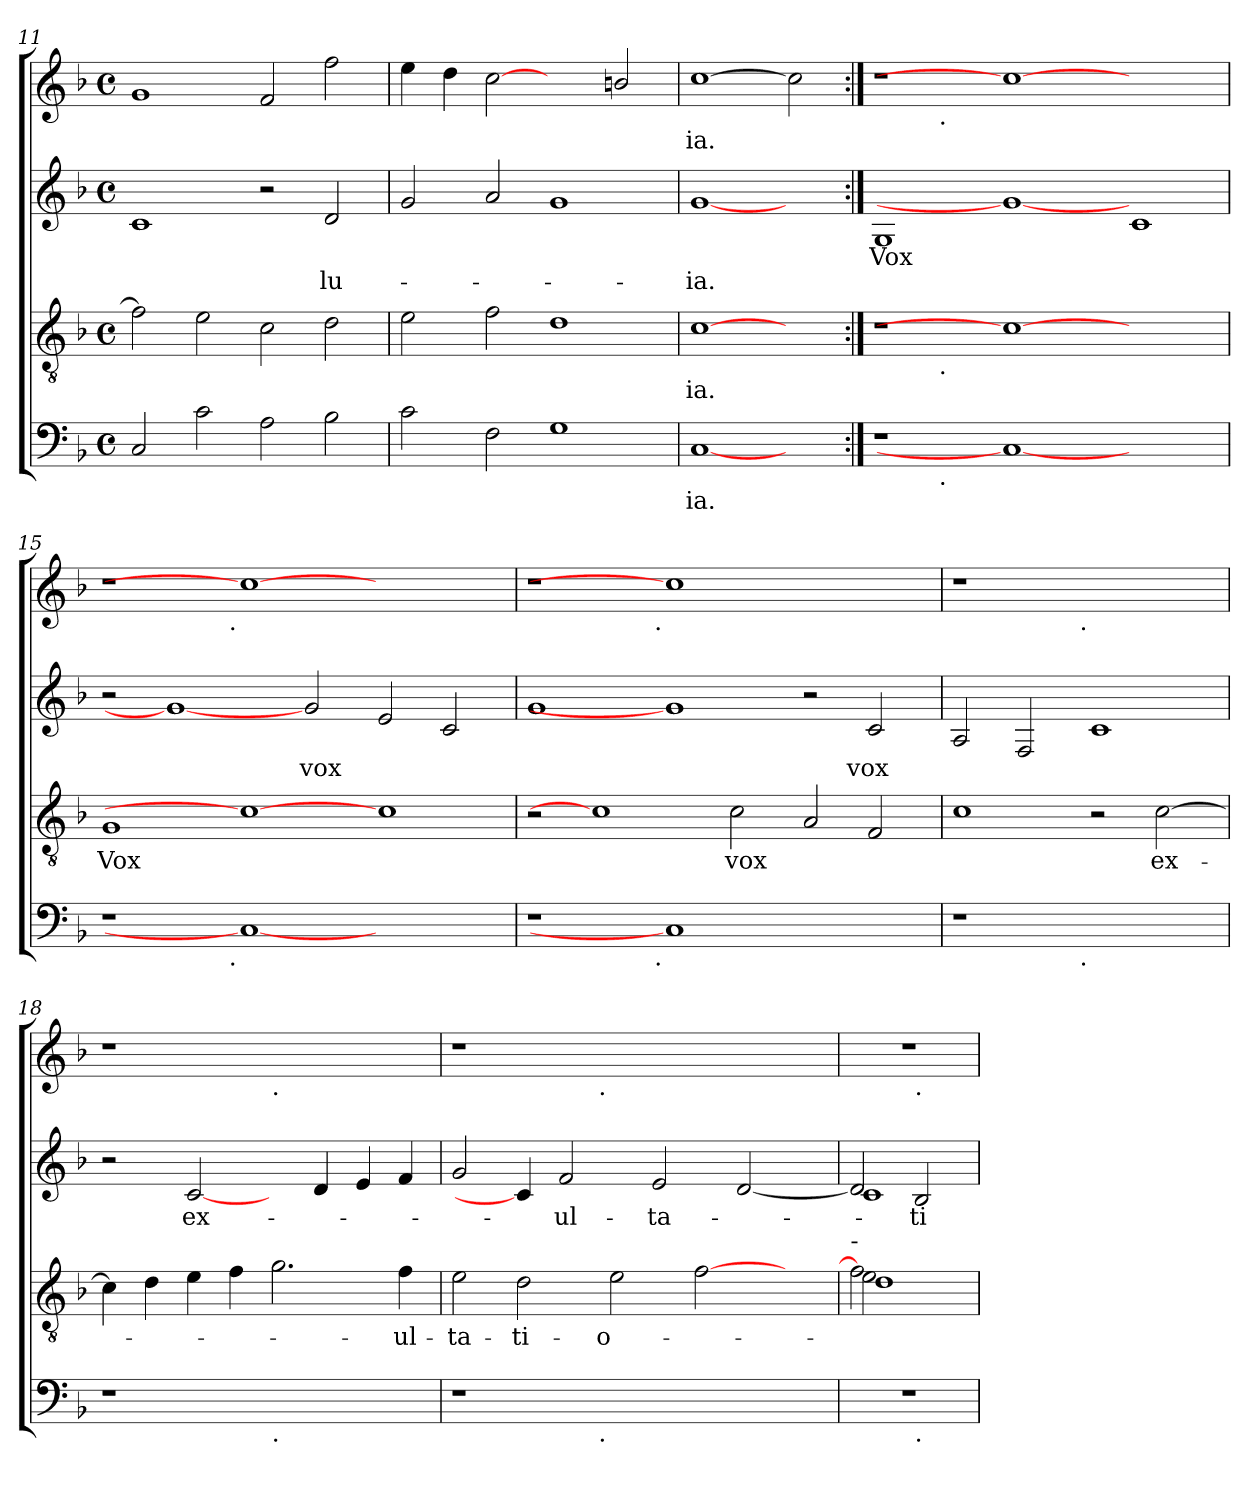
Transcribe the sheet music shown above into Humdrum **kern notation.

**kern	**text	**kern	**text	**kern	**text	**text	**kern	**text
*part4	*part4	*part3	*part3	*part2	*part2	*part2	*part1	*part1
*staff4	*staff4	*staff3	*staff3	*staff2	*staff2	*staff2	*staff1	*staff1
*clefF4	*	*clefGv2	*	*clefG2	*	*	*clefG2	*
*k[b-]	*	*k[b-]	*	*k[b-]	*	*	*k[b-]	*
*F:	*	*F:	*	*F:	*	*	*F:	*
*M4/4	*	*M4/4	*	*M4/4	*	*	*M4/4	*
*met(c)	*	*met(c)	*	*met(c)	*	*	*met(c)	*
=11	=11	=11	=11	=11	=11	=11	=11	=11
2C/	.	2f\]	.	1c	.	.	1g	.
2c\	.	2e\	.	.	.	.	.	.
2A\	.	2c\	.	2r	.	.	2f/	.
!	!	!	!	!	!	!LO:LY:b	!	!
2B-\	.	2d\	.	2d/	.	-lu-	2ff\	.
=12	=12	=12	=12	=12	=12	=12	=12	=12
2c\	.	2e\	.	2g/	.	.	4ee\	.
.	.	.	.	.	.	.	4dd\	.
2F\	.	2f\	.	2a/	.	.	[2cc	.
1G	.	1d	.	1g	.	.	2ryy	.
.	.	.	.	.	.	.	2bn/	.
=13	=13	=13	=13	=13	=13	=13	=13	=13
!	!LO:LY:b	!	!LO:LY:b	!	!	!LO:LY:b	!	!LO:LY:b
[1C	-ia.	[1c	-ia.	[1g	.	-ia.	[1cc	-ia.
2ryy	.	2ryy	.	2ryy	.	.	2cc]	.
!!LO:LB:g=z
=14:|!	=14:|!	=14:|!	=14:|!	=14:|!	=14:|!	=14:|!	=14:|!	=14:|!
!	!	!	!	!	!LO:LY:b	!	!	!
*^	*	*^	*	*	*	*	*^	*
1r	2ryy	.	1r	2ryy	.	1G	-Vox	.	1r	2ryy	.
!	!	!	!	!	!	!	!	!	!	!LO:TX:b:t=.	!
!	!	!	!	!LO:TX:b:t=.	!	!	!	!	!	!	!
!	!LO:TX:b:t=.	!	!	!	!	!	!	!	!	!	!
.	1ryy	.	.	1ryy	.	.	.	.	.	1ryy	.
1C_	.	.	1c_	.	.	1g_	.	.	1cc_	.	.
.	1.ryy	.	.	1.ryy	.	.	.	.	.	1.ryy	.
1ryy	.	.	1ryy	.	.	1c	.	.	1ryy	.	.
=15	=15	=15	=15	=15	=15	=15	=15	=15	=15	=15	=15
!	!	!	!	!	!LO:LY:b	!	!	!	!	!	!
*	*	*	*v	*v	*	*	*	*	*	*	*
1r	2ryy	.	1G	Vox	2r	.	.	1r	2ryy	.
.	4...ryy	.	.	.	1g_	.	.	.	4...ryy	.
!	!	!	!	!	!	!	!	!	!LO:TX:b:t=.	!
!	!LO:TX:b:t=.	!	!	!	!	!	!	!	!	!
.	1ryy	.	.	.	.	.	.	.	1ryy	.
1C_	.	.	1c_	.	.	.	.	1cc_	.	.
!	!	!	!	!	!	!LO:LY:b	!	!	!	!
.	.	.	.	.	2g/	vox	.	.	.	.
.	1ryy	.	.	.	.	.	.	.	1ryy	.
1ryy	.	.	1c	.	2e/	.	.	1ryy	.	.
.	.	.	.	.	2c/	.	.	.	.	.
.	32ryy	.	.	.	.	.	.	.	32ryy	.
=16	=16	=16	=16	=16	=16	=16	=16	=16	=16	=16
1r	2ryy	.	2r	.	1g	.	.	1r	2ryy	.
.	4...ryy	.	1c]	.	.	.	.	.	4...ryy	.
!	!	!	!	!	!	!	!	!	!LO:TX:b:t=.	!
!	!LO:TX:b:t=.	!	!	!	!	!	!	!	!	!
.	1ryy	.	.	.	.	.	.	.	1ryy	.
1C]	.	.	.	.	1g]	.	.	1cc]	.	.
!	!	!	!	!LO:LY:b	!	!	!	!	!	!
.	.	.	2c\	vox	.	.	.	.	.	.
.	1ryy	.	.	.	.	.	.	.	1ryy	.
1ryy	.	.	2A/	.	2r	.	.	1ryy	.	.
!	!	!	!	!	!	!LO:LY:b	!	!	!	!
.	.	.	2F/	.	2c/	vox	.	.	.	.
.	32ryy	.	.	.	.	.	.	.	32ryy	.
=17	=17	=17	=17	=17	=17	=17	=17	=17	=17	=17
1r	2ryy	.	1c	.	2A/	.	.	1r	2ryy	.
.	4...ryy	.	.	.	2F/	.	.	.	4...ryy	.
!	!	!	!	!	!	!	!	!	!LO:TX:b:t=.	!
!	!LO:TX:b:t=.	!	!	!	!	!	!	!	!	!
.	1ryy	.	.	.	.	.	.	.	1ryy	.
1ryy	.	.	2r	.	1c	.	.	1ryy	.	.
!	!	!	!	!LO:LY:b	!	!	!	!	!	!
.	.	.	[>2c\	ex-	.	.	.	.	.	.
.	32ryy	.	.	.	.	.	.	.	32ryy	.
*v	*v	*	*	*	*	*	*	*v	*v	*
=18	=18	=18	=18	=18	=18	=18	=18	=18
1r	.	4c\]	.	2r	.	.	1r	.
.	.	4d\	.	.	.	.	.	.
!	!	!	!	!	!LO:LY:b	!	!	!
.	.	4e\	.	[2c/	ex-	.	.	.
.	.	4f\	.	.	.	.	.	.
!	!	!	!	!	!	!	!LO:TX:b:t=.	!
!LO:TX:b:t=.	!	!	!	!	!	!	!	!
1ryy	.	2.g\	.	4ryy	.	.	1ryy	.
.	.	.	.	4d/	.	.	.	.
.	.	.	.	4e/	.	.	.	.
!	!	!	!LO:LY:b	!	!	!	!	!
.	.	4f\	-ul-	4f/	.	.	.	.
=19	=19	=19	=19	=19	=19	=19	=19	=19
!	!	!	!LO:LY:b	!	!	!	!	!
*^	*	*	*	*	*	*	*^	*
1r	2ryy	.	2e\	-ta-	2g/	.	.	1r	2ryy	.
!	!	!	!	!LO:LY:b	!	!	!	!	!	!
.	4...ryy	.	2d\	-ti-	4c/]	.	.	.	4...ryy	.
!	!	!	!	!	!	!LO:LY:b	!	!	!	!
.	.	.	.	.	2f/	-ul-	.	.	.	.
!	!	!	!	!	!	!	!	!	!LO:TX:b:t=.	!
!	!LO:TX:b:t=.	!	!	!	!	!	!	!	!	!
.	1ryy	.	.	.	.	.	.	.	1ryy	.
!	!	!	!	!LO:LY:b	!	!	!	!	!	!
1ryy	.	.	2e\	-o-	.	.	.	1ryy	.	.
!	!	!	!	!	!	!LO:LY:b	!	!	!	!
.	.	.	.	.	2e/	-ta-	.	.	.	.
.	.	.	[>2f\	.	.	.	.	.	.	.
.	.	.	.	.	[>2d/	.	.	.	.	.
.	4ryy	.	.	.	.	.	.	.	4ryy	.
4ryy	.	.	4ryy	.	.	.	.	4ryy	.	.
.	32ryy	.	.	.	.	.	.	.	32ryy	.
!!LO:PB:g=z	!!
=20	=20	=20	=20	=20	=20	=20	=20	=20	=20	=20
*	*	*	*^	*	*^	*	*	*	*	*
*	*	*	*	*^	*	*	*	*	*	*	*	*
!	!	!	!LO:TX:a:t=-	!	!	!	!	!	!	!	!	!	!
1r	2ryy	.	2f\]	2e\	1d	.	2d/]	1c	.	.	1r	2ryy	.
!	!	!	!	!	!	!	!	!	!	!	!	!LO:TX:b:t=.	!
!	!LO:TX:b:t=.	!	!	!	!	!	!	!	!	!	!	!	!
!	!	!	!	!	!	!	!	!	!LO:LY:b	!	!	!	!
.	2ryy	.	2ryy	2ryy	.	.	2B-/	.	-ti-	.	.	2ryy	.
*v	*v	*	*	*	*	*	*v	*v	*	*	*v	*v	*
*	*	*v	*v	*v	*	*	*	*	*	*
=	=	=	=	=	=	=	=	=
*-	*-	*-	*-	*-	*-	*-	*-	*-
